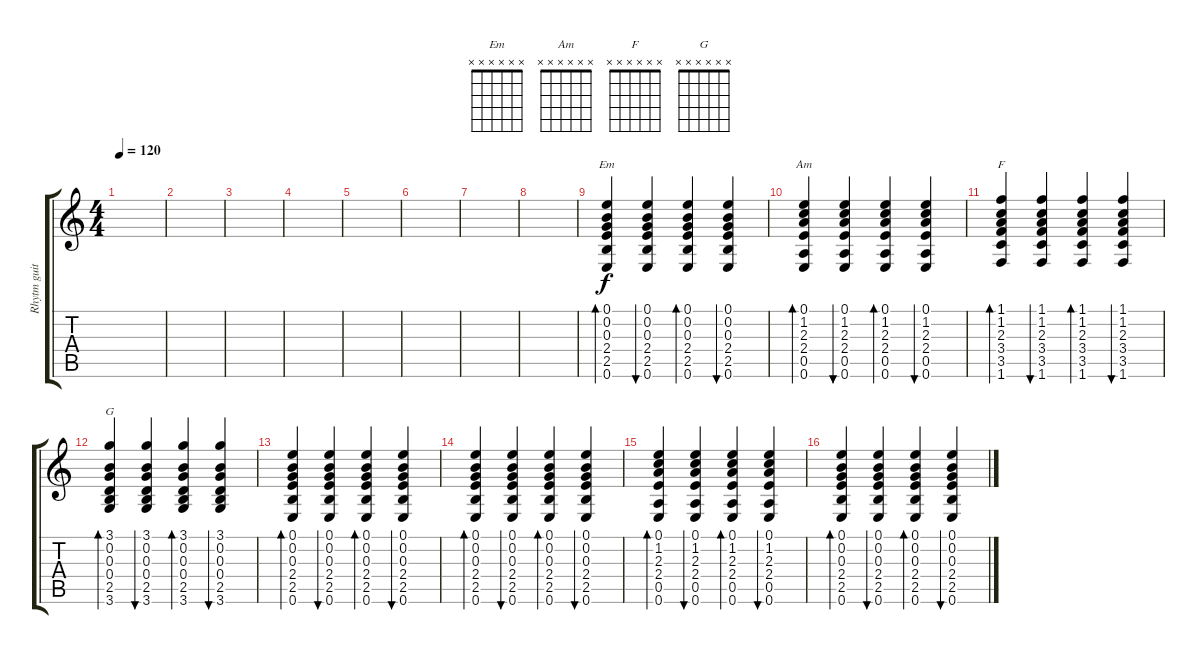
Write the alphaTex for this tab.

\track ("Rhytm guitar" "Rhytm guit") {instrument acousticguitarsteel}
\staff {score tabs}
\tuning (E4 B3 G3 D3 A2 E2) {hide}
\chord ("Em" x x x x x x)
\chord ("Am" x x x x x x)
\chord ("F" x x x x x x)
\chord ("G" x x x x x x)
\ts (4 4)
\tempo 120
\clef g2
\ks c
|
|
|
|
|
|
|
|
(0.1 0.2 0.3 2.4 2.5 0.6).4{bd 60 ch "Em"} (0.1 0.2 0.3 2.4 2.5 0.6).4{bu 60} (0.1 0.2 0.3 2.4 2.5 0.6).4{bd 60} (0.1 0.2 0.3 2.4 2.5 0.6).4{bu 60} |
(0.1 1.2 2.3 2.4 0.5 0.6).4{bd 60 ch "Am"} (0.1 1.2 2.3 2.4 0.5 0.6).4{bu 60} (0.1 1.2 2.3 2.4 0.5 0.6).4{bd 60} (0.1 1.2 2.3 2.4 0.5 0.6).4{bu 60} |
(1.1 1.2 2.3 3.4 3.5 1.6).4{bd 60 ch "F"} (1.1 1.2 2.3 3.4 3.5 1.6).4{bu 60} (1.1 1.2 2.3 3.4 3.5 1.6).4{bd 60} (1.1 1.2 2.3 3.4 3.5 1.6).4{bu 60} |
(3.1 0.2 0.3 0.4 2.5 3.6).4{bd 60 ch "G"} (3.1 0.2 0.3 0.4 2.5 3.6).4{bu 60} (3.1 0.2 0.3 0.4 2.5 3.6).4{bd 60} (3.1 0.2 0.3 0.4 2.5 3.6).4{bu 60} |
(0.1 0.2 0.3 2.4 2.5 0.6).4{bd 60} (0.1 0.2 0.3 2.4 2.5 0.6).4{bu 60} (0.1 0.2 0.3 2.4 2.5 0.6).4{bd 60} (0.1 0.2 0.3 2.4 2.5 0.6).4{bu 60} |
(0.1 0.2 0.3 2.4 2.5 0.6).4{bd 60} (0.1 0.2 0.3 2.4 2.5 0.6).4{bu 60} (0.1 0.2 0.3 2.4 2.5 0.6).4{bd 60} (0.1 0.2 0.3 2.4 2.5 0.6).4{bu 60} |
(0.1 1.2 2.3 2.4 0.5 0.6).4{bd 60} (0.1 1.2 2.3 2.4 0.5 0.6).4{bu 60} (0.1 1.2 2.3 2.4 0.5 0.6).4{bd 60} (0.1 1.2 2.3 2.4 0.5 0.6).4{bu 60} |
(0.1 0.2 0.3 2.4 2.5 0.6).4{bd 60} (0.1 0.2 0.3 2.4 2.5 0.6).4{bu 60} (0.1 0.2 0.3 2.4 2.5 0.6).4{bd 60} (0.1 0.2 0.3 2.4 2.5 0.6).4{bu 60}
